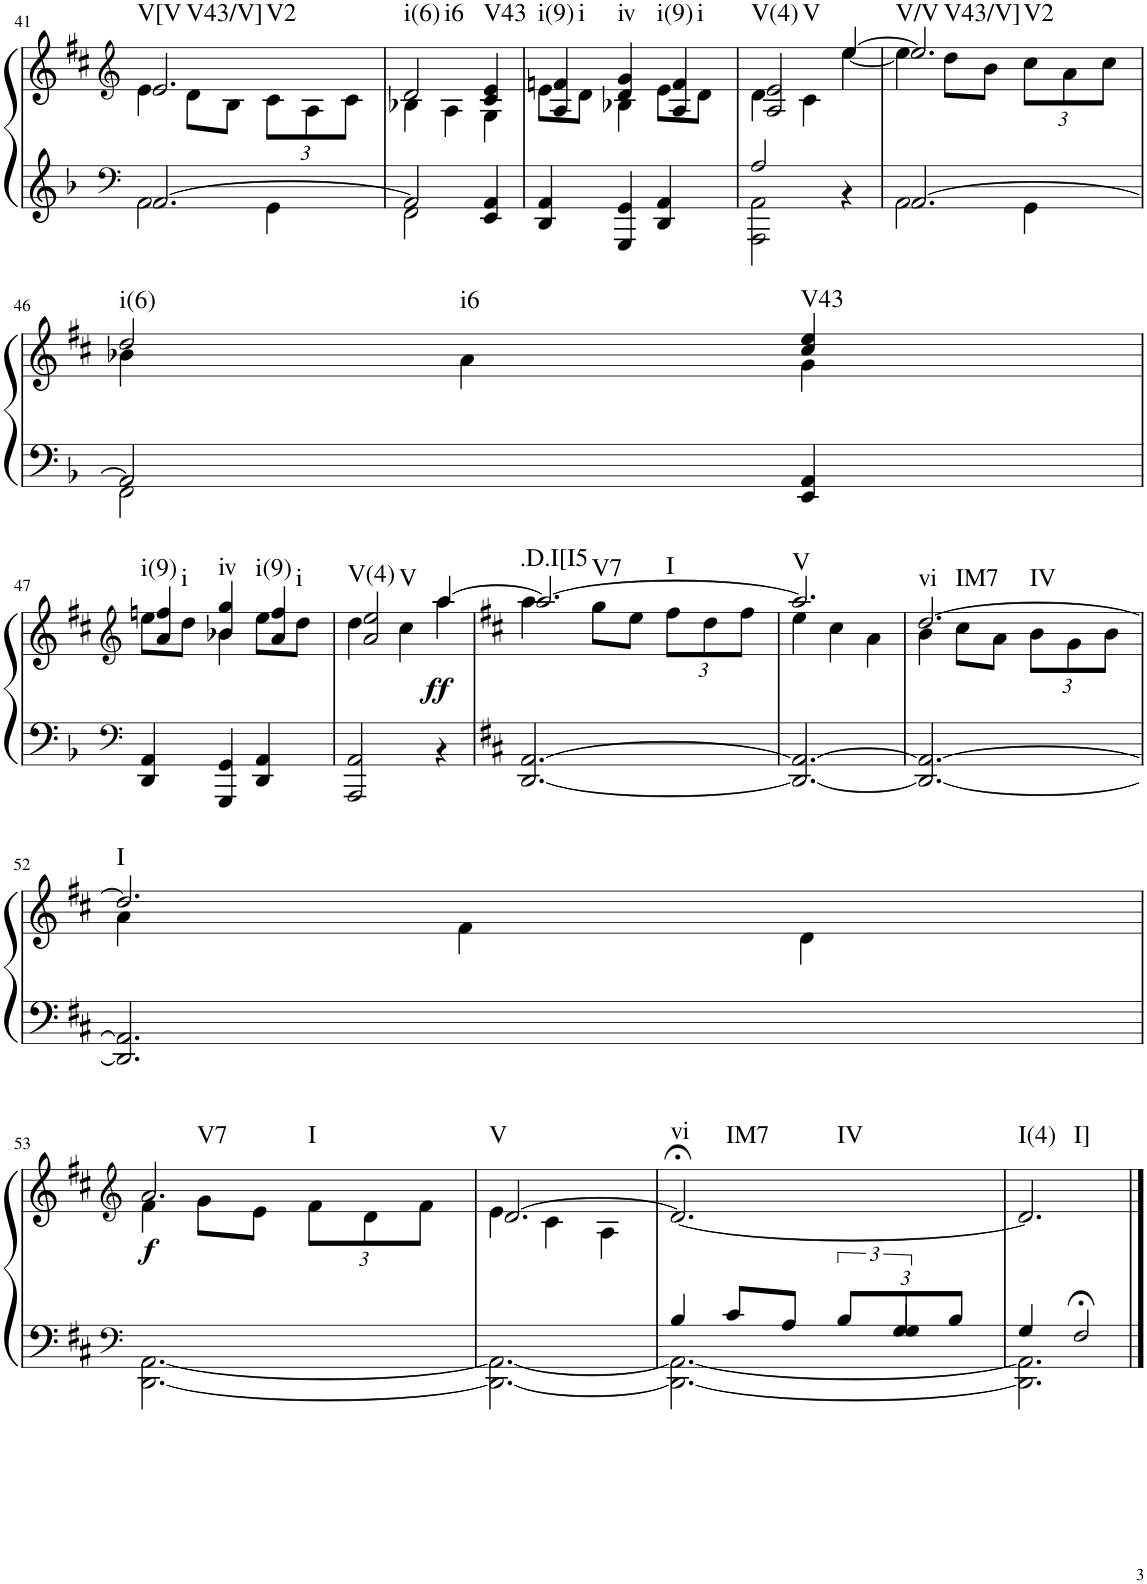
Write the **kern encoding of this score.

**kern	**kern	**dynam	**harte
*part1	*part1	*part1	*part1
*staff2	*staff1	*staff1/2	*
*I"Klavier linke Hand	*	*	*
!!LO:PB:g=z
*clefF4	*clefG2	*	*
*k[f#c#]	*k[f#c#]	*	*
*M3/4	*M3/4	*	*
=41	=41	=41	=41
*^	*^	*	*
!	!	!	!	!	!LO:H:n=1:kt=V[V
!	!	!	!	!	!LO:H:n=2:kt=V43/V]
!	!	!	!	!	!LO:H:n=3:kt=V2
[2.AA/	2AA\	2.e/	4e\	.	N N N
.	.	.	8d\L	.	.
.	.	.	8B\J	.	.
*	*	*	*Xbrackettup	*	*
.	4GG\	.	12c#\L	.	.
.	.	.	12A\	.	.
.	.	.	12c#\J	.	.
=42	=42	=42	=42	=42	=42
!	!	!	!	!	!LO:H:n=1:kt=i(6)
!	!	!	!	!	!LO:H:n=2:kt=i6
2AA/]	2FF\	2d/	4B-X\	.	N N
.	.	.	4A\	.	.
!	!	!	!	!	!LO:H:kt=V43
4EE/ 4AA/	4ryy	4c#/ 4e/	4G\	.	N
=43	=43	=43	=43	=43	=43
!	!	!	!	!	!LO:H:n=1:kt=i(9)
!	!	!	!	!	!LO:H:n=2:kt=i
*v	*v	*	*	*	*
4DD/ 4AA/	4A/ 4fn/	8e\L	.	N N
.	.	8d\J	.	.
!	!	!	!	!LO:H:kt=iv
4GGG/ 4GG/	4d/ 4g/	4B-X\	.	N
!	!	!	!	!LO:H:n=1:kt=i(9)
!	!	!	!	!LO:H:n=2:kt=i
4DD/ 4AA/	4A/ 4f/	8e\L	.	N N
.	.	8d\J	.	.
=44	=44	=44	=44	=44
*^	*	*	*	*
!	!	!	!	!	!LO:H:n=1:kt=V(4)
!	!	!	!	!	!LO:H:n=2:kt=V
2A/	2AAA\ 2AA\	2A/ 2e/	4d\	.	N N
.	.	.	4c#\	.	.
4ryy	4r	[4ee/	[4ee\	.	.
=45	=45	=45	=45	=45	=45
!	!	!	!	!	!LO:H:n=1:kt=V/V
!	!	!	!	!	!LO:H:n=2:kt=V43/V]
!	!	!	!	!	!LO:H:n=3:kt=V2
[2.AA/	2AA\	2.ee/]	4ee\]	.	N N N
.	.	.	8dd\L	.	.
.	.	.	8b\J	.	.
.	4GG\	.	12cc#\L	.	.
.	.	.	12a\	.	.
.	.	.	12cc#\J	.	.
!!LO:LB:g=z	!!
=46	=46	=46	=46	=46	=46
!	!	!	!	!	!LO:H:n=1:kt=i(6)
!	!	!	!	!	!LO:H:n=2:kt=i6
2AA/]	2FF\	2dd/	4b-X\	.	N N
.	.	.	4a\	.	.
!	!	!	!	!	!LO:H:kt=V43
4EE/ 4AA/	4ryy	4cc#/ 4ee/	4g\	.	N
*v	*v	*	*	*	*
!!LO:LB:g=z	!!
=47	=47	=47	=47	=47
*clefF4	*clefG2	*	*	*
*^	*	*	*	*
!	!	!	!	!	!LO:H:n=1:kt=i(9)
!	!	!	!	!	!LO:H:n=2:kt=i
*v	*v	*	*	*	*
4DD/ 4AA/	4a/ 4ffn/	8ee\L	.	N N
.	.	8dd\J	.	.
!	!	!	!	!LO:H:kt=iv
4GGG/ 4GG/	4b-X/ 4gg/	4b-\	.	N
!	!	!	!	!LO:H:n=1:kt=i(9)
!	!	!	!	!LO:H:n=2:kt=i
4DD/ 4AA/	4a/ 4ff/	8ee\L	.	N N
.	.	8dd\J	.	.
=48	=48	=48	=48	=48
*^	*	*	*	*
!	!	!	!	!	!LO:H:n=1:kt=V(4)
!	!	!	!	!	!LO:H:n=2:kt=V
2AAA/ 2AA/	2ryy	2a/ 2ee/	4dd\	.	N N
.	.	.	4cc#\	.	.
!	!	!	!	!LO:DY:b	!
4ryy	4r	[4aa/	4aa\	ff	.
*v	*v	*	*	*	*
=49	=49	=49	=49	=49
*k[f#c#]	*k[f#c#]	*	*	*
*^	*	*	*	*
!	!	!	!	!	!LO:H:n=1:kt=.D.I[I5
!	!	!	!	!	!LO:H:n=2:kt=V7
!	!	!	!	!	!LO:H:n=3:kt=I
*v	*v	*	*	*	*
[2.DD/ [2.AA/	2.aa/_	4aa\	.	N N N
.	.	8gg\L	.	.
.	.	8ee\J	.	.
.	.	12ff#\L	.	.
.	.	12dd\	.	.
.	.	12ff#\J	.	.
=50	=50	=50	=50	=50
!	!	!	!	!LO:H:kt=V
2.DD/_ 2.AA/_	2.aa/]	4ee\	.	N
.	.	4cc#\	.	.
.	.	4a\	.	.
=51	=51	=51	=51	=51
!	!	!	!	!LO:H:n=1:kt=vi
!	!	!	!	!LO:H:n=2:kt=IM7
!	!	!	!	!LO:H:n=3:kt=IV
2.DD/_ 2.AA/_	[2.dd/	4b\	.	N N N
.	.	8cc#\L	.	.
.	.	8a\J	.	.
.	.	12b\L	.	.
.	.	12g\	.	.
.	.	12b\J	.	.
!!LO:LB:g=z	!!
=52	=52	=52	=52	=52
!	!	!	!	!LO:H:kt=I
2.DD/] 2.AA/]	2.dd/]	4a\	.	N
.	.	4f#\	.	.
.	.	4d\	.	.
!!LO:LB:g=z	!!
=53	=53	=53	=53	=53
*clefF4	*clefG2	*	*	*
*^	*	*	*	*
!	!	!	!	!LO:DY:b	!LO:H:n=1:kt=V7
!	!	!	!	!	!LO:H:n=2:kt=I
2.ryy	[2.DD\ [2.AA\	2.a/	4f#\	f	N N
.	.	.	8g\L	.	.
.	.	.	8e\J	.	.
.	.	.	12f#\L	.	.
.	.	.	12d\	.	.
.	.	.	12f#\J	.	.
=54	=54	=54	=54	=54	=54
!	!	!	!	!	!LO:H:kt=V
2.ryy	2.DD\_ 2.AA\_	[2.d/	4e\	.	N
.	.	.	4c#\	.	.
.	.	.	4A\	.	.
=55	=55	=55	=55	=55	=55
*	*^	*	*	*	*
!	!	!	!	!	!	!LO:H:n=1:kt=vi
!	!	!	!	!	!	!LO:H:n=2:kt=IM7
!	!	!	!	!	!	!LO:H:n=3:kt=IV
*	*	*	*v	*v	*	*
4B/	2.DD\_ 2.AA\_	2ryy	2.d;</_	.	N N N
8c#/L	.	.	.	.	.
8A/J	.	.	.	.	.
*Xbrackettup	*	*brackettup	*	*	*
12B/L	.	12ryy	.	.	.
12G/	.	6G/	.	.	.
12B/J	.	.	.	.	.
*	*v	*v	*	*	*
=56	=56	=56	=56	=56
!	!	!	!	!LO:H:n=1:kt=I(4)
!	!	!	!	!LO:H:n=2:kt=I]
4G/	2.DD\] 2.AA\]	2.d/]	.	N N
2F#;</	.	.	.	.
*v	*v	*	*	*
==	==	==	==
*-	*-	*-	*-
